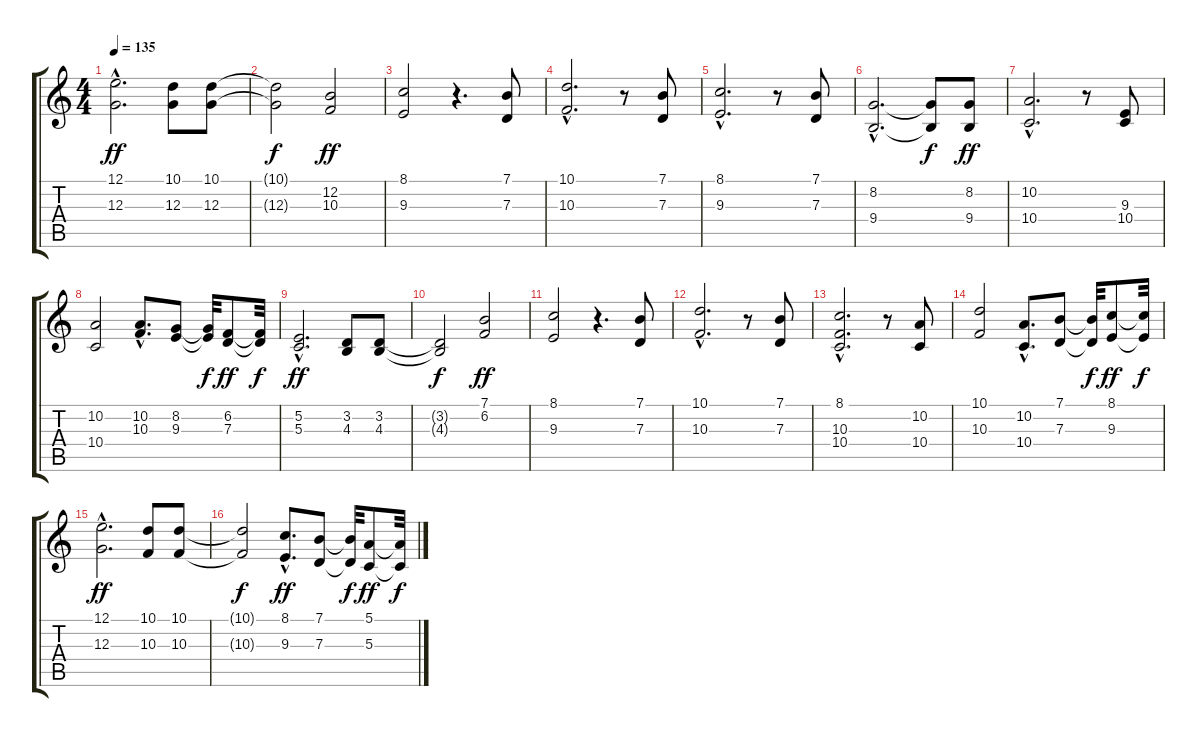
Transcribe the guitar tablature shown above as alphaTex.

\track "" {instrument acousticgrandpiano}
\staff {score tabs}
\tuning (E4 B3 G3 D3 A2 E2) {hide}
\ts (4 4)
\tempo 135
\clef g2
\ks c
(12.1{hac} 12.3{hac}).2{d dy ff} (10.1 12.3).8 (10.1 12.3).8 |
(10.1{t} 12.3{t}).2{dy f} (12.2 10.3).2{dy ff} |
(8.1 9.3).2 r.4{d} (7.1 7.3).8 |
(10.1{hac} 10.3{hac}).2{d} r.8 (7.1 7.3).8 |
(8.1{hac} 9.3{hac}).2{d} r.8 (7.1 7.3).8 |
(8.2{hac} 9.4{hac}).2{d} (8.2{t} 9.4{t}).8{dy f} (8.2 9.4).8{dy ff} |
(10.2{hac} 10.4{hac}).2{d} r.8 (9.3 10.4).8 |
(10.2 10.4).2 (10.2{hac} 10.3{hac}).8{d} (8.2 9.3).8 (8.2{t} 9.3{t}).32{dy f} (6.2 7.3).8{dy ff} (6.2{t} 7.3{t}).32{dy f} |
(5.2{hac} 5.3{hac}).2{d dy ff} (3.2 4.3).8 (3.2 4.3).8 |
(3.2{t} 4.3{t}).2{dy f} (7.1 6.2).2{dy ff} |
(8.1 9.3).2 r.4{d} (7.1 7.3).8 |
(10.1{hac} 10.3{hac}).2{d} r.8 (7.1 7.3).8 |
(8.1{hac} 10.3{hac} 10.4{hac}).2{d} r.8 (10.2 10.4).8 |
(10.1 10.3).2 (10.2{hac} 10.4{hac}).8{d} (7.1 7.3).8 (7.1{t} 7.3{t}).32{dy f} (8.1 9.3).8{dy ff} (8.1{t} 9.3{t}).32{dy f} |
(12.1{hac} 12.3{hac}).2{d dy ff} (10.1 10.3).8 (10.1 10.3).8 |
(10.1{t} 10.3{t}).2{dy f} (8.1{hac} 9.3{hac}).8{d dy ff} (7.1 7.3).8 (7.1{t} 7.3{t}).32{dy f} (5.1 5.3).8{dy ff} (5.1{t} 5.3{t}).32{dy f}
